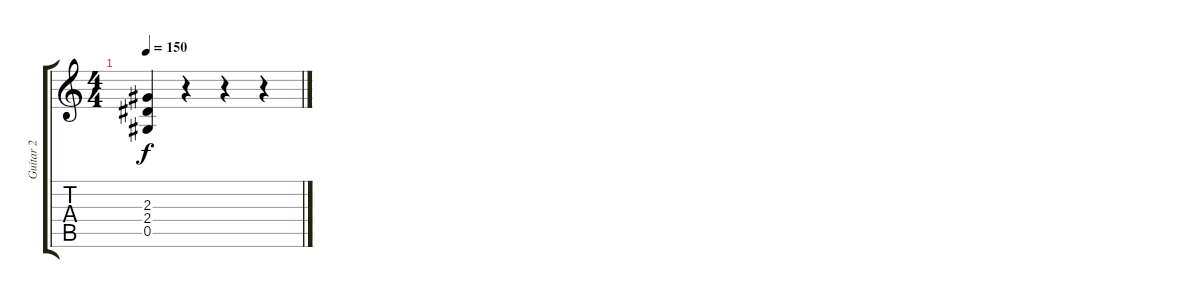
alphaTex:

\track ("Guitar 2" "Guitar 2") {instrument distortionguitar}
\staff {score tabs}
\tuning (Eb4 Bb3 Gb3 Db3 Ab2 Eb2) {hide}
\ts (4 4)
\tempo 150
\clef g2
\ks c
(2.3 2.4 0.5).4{dy f} r.4 r.4 r.4
